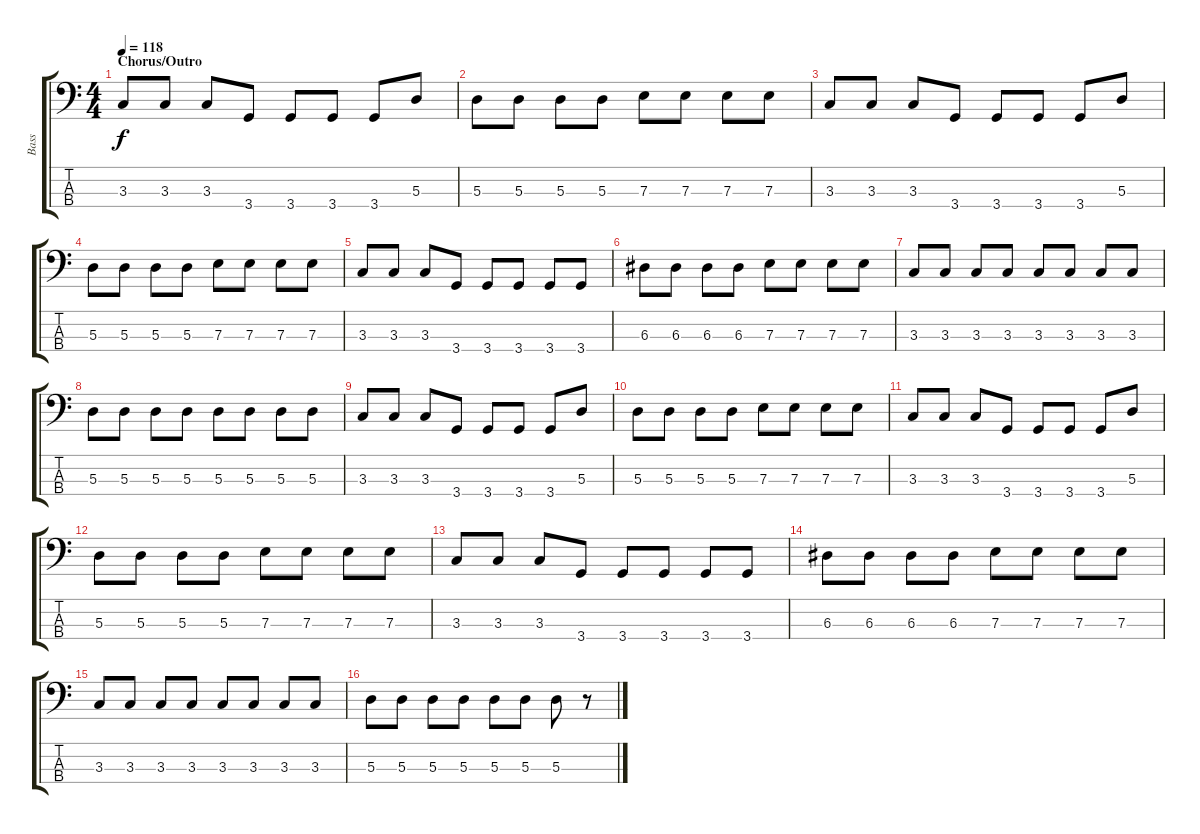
\track ("Bass" "Bass") {instrument electricbassfinger}
\staff {score tabs}
\tuning (G2 D2 A1 E1) {hide}
\ts (4 4)
\section ("" "Chorus/Outro")
\tempo 118
\clef f4
\ks c
3.3.8{dy f} 3.3.8 3.3.8 3.4.8 3.4.8 3.4.8 3.4.8 5.3.8 |
5.3.8 5.3.8 5.3.8 5.3.8 7.3.8 7.3.8 7.3.8 7.3.8 |
3.3.8 3.3.8 3.3.8 3.4.8 3.4.8 3.4.8 3.4.8 5.3.8 |
5.3.8 5.3.8 5.3.8 5.3.8 7.3.8 7.3.8 7.3.8 7.3.8 |
3.3.8 3.3.8 3.3.8 3.4.8 3.4.8 3.4.8 3.4.8 3.4.8 |
6.3.8 6.3.8 6.3.8 6.3.8 7.3.8 7.3.8 7.3.8 7.3.8 |
3.3.8 3.3.8 3.3.8 3.3.8 3.3.8 3.3.8 3.3.8 3.3.8 |
5.3.8 5.3.8 5.3.8 5.3.8 5.3.8 5.3.8 5.3.8 5.3.8 |
3.3.8 3.3.8 3.3.8 3.4.8 3.4.8 3.4.8 3.4.8 5.3.8 |
5.3.8 5.3.8 5.3.8 5.3.8 7.3.8 7.3.8 7.3.8 7.3.8 |
3.3.8 3.3.8 3.3.8 3.4.8 3.4.8 3.4.8 3.4.8 5.3.8 |
5.3.8 5.3.8 5.3.8 5.3.8 7.3.8 7.3.8 7.3.8 7.3.8 |
3.3.8 3.3.8 3.3.8 3.4.8 3.4.8 3.4.8 3.4.8 3.4.8 |
6.3.8 6.3.8 6.3.8 6.3.8 7.3.8 7.3.8 7.3.8 7.3.8 |
3.3.8 3.3.8 3.3.8 3.3.8 3.3.8 3.3.8 3.3.8 3.3.8 |
5.3.8 5.3.8 5.3.8 5.3.8 5.3.8 5.3.8 5.3.8 r.8
